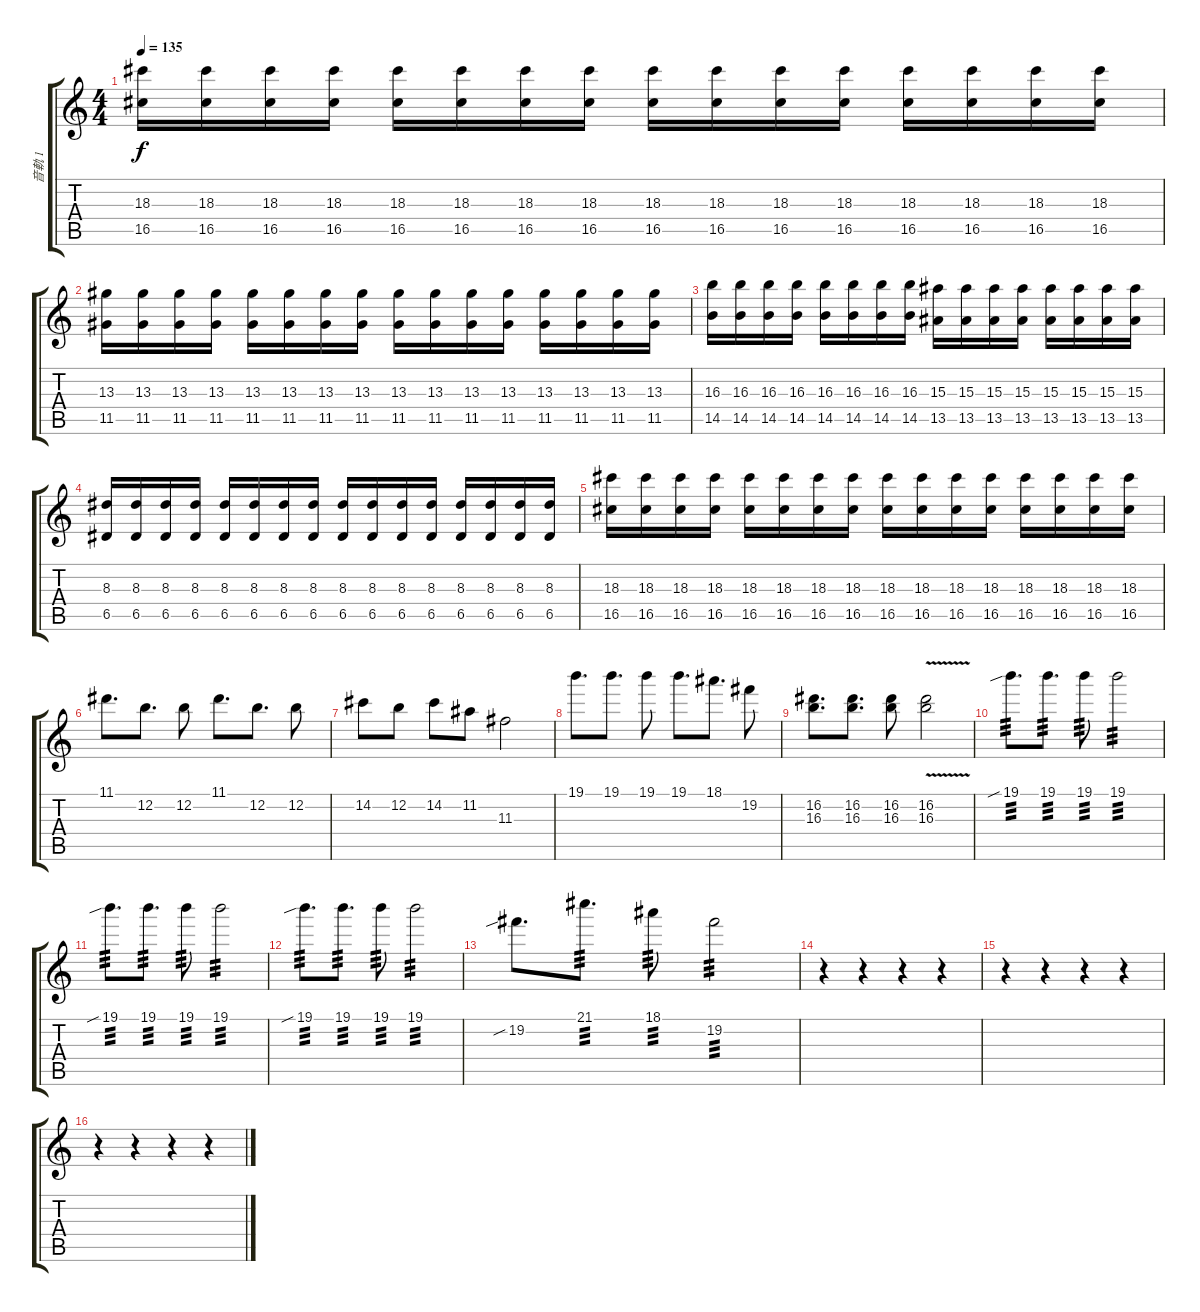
\track ("音軌 1" "音軌 1") {instrument electricguitarjazz}
\staff {score tabs}
\tuning (E4 B3 G3 D3 A2 E2) {hide}
\ts (4 4)
\tempo 135
\clef g2
\ks c
(18.3 16.5).16{dy f} (18.3 16.5).16 (18.3 16.5).16 (18.3 16.5).16 (18.3 16.5).16 (18.3 16.5).16 (18.3 16.5).16 (18.3 16.5).16 (18.3 16.5).16 (18.3 16.5).16 (18.3 16.5).16 (18.3 16.5).16 (18.3 16.5).16 (18.3 16.5).16 (18.3 16.5).16 (18.3 16.5).16 |
(13.3 11.5).16 (13.3 11.5).16 (13.3 11.5).16 (13.3 11.5).16 (13.3 11.5).16 (13.3 11.5).16 (13.3 11.5).16 (13.3 11.5).16 (13.3 11.5).16 (13.3 11.5).16 (13.3 11.5).16 (13.3 11.5).16 (13.3 11.5).16 (13.3 11.5).16 (13.3 11.5).16 (13.3 11.5).16 |
(16.3 14.5).16 (16.3 14.5).16 (16.3 14.5).16 (16.3 14.5).16 (16.3 14.5).16 (16.3 14.5).16 (16.3 14.5).16 (16.3 14.5).16 (15.3 13.5).16 (15.3 13.5).16 (15.3 13.5).16 (15.3 13.5).16 (15.3 13.5).16 (15.3 13.5).16 (15.3 13.5).16 (15.3 13.5).16 |
(8.3 6.5).16 (8.3 6.5).16 (8.3 6.5).16 (8.3 6.5).16 (8.3 6.5).16 (8.3 6.5).16 (8.3 6.5).16 (8.3 6.5).16 (8.3 6.5).16 (8.3 6.5).16 (8.3 6.5).16 (8.3 6.5).16 (8.3 6.5).16 (8.3 6.5).16 (8.3 6.5).16 (8.3 6.5).16 |
(18.3 16.5).16 (18.3 16.5).16 (18.3 16.5).16 (18.3 16.5).16 (18.3 16.5).16 (18.3 16.5).16 (18.3 16.5).16 (18.3 16.5).16 (18.3 16.5).16 (18.3 16.5).16 (18.3 16.5).16 (18.3 16.5).16 (18.3 16.5).16 (18.3 16.5).16 (18.3 16.5).16 (18.3 16.5).16 |
11.1.8{d} 12.2.8{d} 12.2.8 11.1.8{d} 12.2.8{d} 12.2.8 |
14.2.8 12.2.8 14.2.8 11.2.8 11.3.2 |
19.1.8{d} 19.1.8{d} 19.1.8 19.1.8{d} 18.1.8{d} 19.2.8 |
(16.2 16.3).8{d} (16.2 16.3).8{d} (16.2 16.3).8 (16.2{v} 16.3{v}).2 |
19.1{sib}.8{d tp 3} 19.1.8{d tp 3} 19.1.8{tp 3} 19.1.2{tp 3} |
19.1{sib}.8{d tp 3} 19.1.8{d tp 3} 19.1.8{tp 3} 19.1.2{tp 3} |
19.1{sib}.8{d tp 3} 19.1.8{d tp 3} 19.1.8{tp 3} 19.1.2{tp 3} |
19.2{sib}.8{d} 21.1.8{d tp 3} 18.1.8{tp 3} 19.2.2{tp 3} |
r.4 r.4 r.4 r.4 |
r.4 r.4 r.4 r.4 |
r.4 r.4 r.4 r.4
